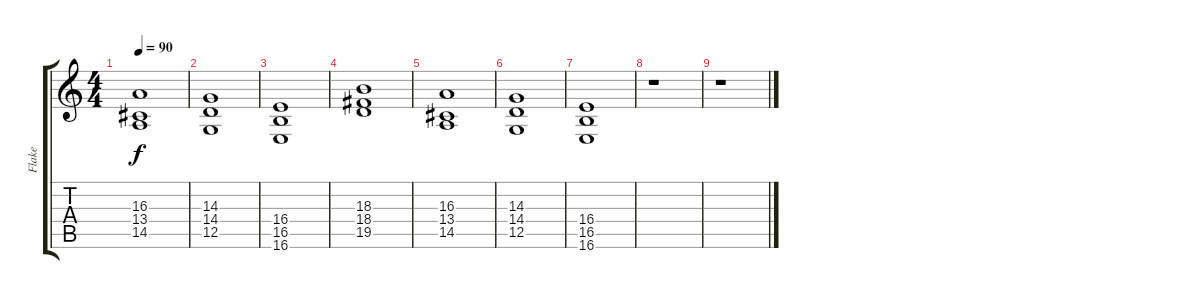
\track ("Flake" "Flake") {instrument stringensemble1}
\staff {score tabs}
\tuning (D4 A3 F3 C3 G2 C2) {hide}
\ts (4 4)
\tempo 90
\clef g2
\ks c
(16.3 13.4 14.5).1{dy f} |
(14.3 14.4 12.5).1 |
(16.4 16.5 16.6).1 |
(18.3 18.4 19.5).1 |
(16.3 13.4 14.5).1 |
(14.3 14.4 12.5).1 |
(16.4 16.5 16.6).1 |
r.1 |
r.1
